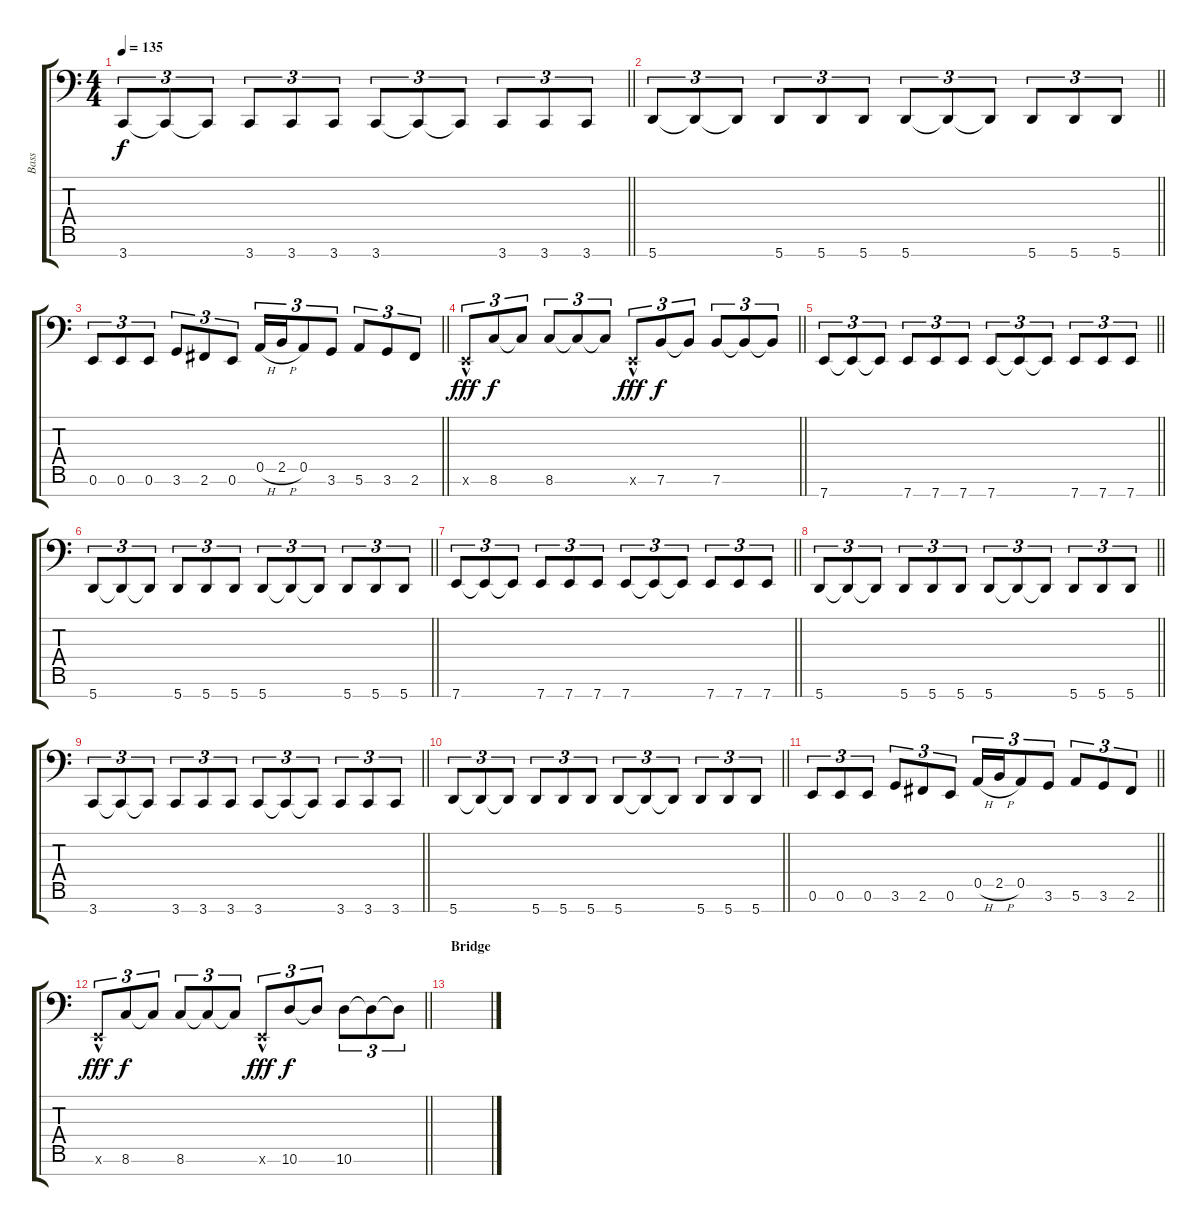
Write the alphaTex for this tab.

\track ("Bass" "Bass") {instrument electricbasspick}
\staff {score tabs}
\tuning (E3 B2 G2 D2 A1 E1 A0) {hide}
\ts (4 4)
\tempo 135
\clef f4
\barLineRight lightlight
\ks c
3.7.8{tu (3 2) dy f} 3.7{t}.8{tu (3 2)} 3.7{t}.8{tu (3 2)} 3.7.8{tu (3 2)} 3.7.8{tu (3 2)} 3.7.8{tu (3 2)} 3.7.8{tu (3 2)} 3.7{t}.8{tu (3 2)} 3.7{t}.8{tu (3 2)} 3.7.8{tu (3 2)} 3.7.8{tu (3 2)} 3.7.8{tu (3 2)} |
\barLineRight lightlight
5.7.8{tu (3 2)} 5.7{t}.8{tu (3 2)} 5.7{t}.8{tu (3 2)} 5.7.8{tu (3 2)} 5.7.8{tu (3 2)} 5.7.8{tu (3 2)} 5.7.8{tu (3 2)} 5.7{t}.8{tu (3 2)} 5.7{t}.8{tu (3 2)} 5.7.8{tu (3 2)} 5.7.8{tu (3 2)} 5.7.8{tu (3 2)} |
\barLineRight lightlight
0.6.8{tu (3 2)} 0.6.8{tu (3 2)} 0.6.8{tu (3 2)} 3.6.8{tu (3 2)} 2.6.8{tu (3 2)} 0.6.8{tu (3 2)} 0.5{h}.16{tu (3 2)} 2.5{h}.16{tu (3 2)} 0.5.8{tu (3 2)} 3.6.8{tu (3 2)} 5.6.8{tu (3 2)} 3.6.8{tu (3 2)} 2.6.8{tu (3 2)} |
\barLineRight lightlight
0.6{hac x}.8{tu (3 2) dy fff} 8.6.8{tu (3 2) dy f} 8.6{t}.8{tu (3 2)} 8.6.8{tu (3 2)} 8.6{t}.8{tu (3 2)} 8.6{t}.8{tu (3 2)} 0.6{hac x}.8{tu (3 2) dy fff} 7.6.8{tu (3 2) dy f} 7.6{t}.8{tu (3 2)} 7.6.8{tu (3 2)} 7.6{t}.8{tu (3 2)} 7.6{t}.8{tu (3 2)} |
\barLineRight lightlight
7.7.8{tu (3 2)} 7.7{t}.8{tu (3 2)} 7.7{t}.8{tu (3 2)} 7.7.8{tu (3 2)} 7.7.8{tu (3 2)} 7.7.8{tu (3 2)} 7.7.8{tu (3 2)} 7.7{t}.8{tu (3 2)} 7.7{t}.8{tu (3 2)} 7.7.8{tu (3 2)} 7.7.8{tu (3 2)} 7.7.8{tu (3 2)} |
\barLineRight lightlight
5.7.8{tu (3 2)} 5.7{t}.8{tu (3 2)} 5.7{t}.8{tu (3 2)} 5.7.8{tu (3 2)} 5.7.8{tu (3 2)} 5.7.8{tu (3 2)} 5.7.8{tu (3 2)} 5.7{t}.8{tu (3 2)} 5.7{t}.8{tu (3 2)} 5.7.8{tu (3 2)} 5.7.8{tu (3 2)} 5.7.8{tu (3 2)} |
\barLineRight lightlight
7.7.8{tu (3 2)} 7.7{t}.8{tu (3 2)} 7.7{t}.8{tu (3 2)} 7.7.8{tu (3 2)} 7.7.8{tu (3 2)} 7.7.8{tu (3 2)} 7.7.8{tu (3 2)} 7.7{t}.8{tu (3 2)} 7.7{t}.8{tu (3 2)} 7.7.8{tu (3 2)} 7.7.8{tu (3 2)} 7.7.8{tu (3 2)} |
\barLineRight lightlight
5.7.8{tu (3 2)} 5.7{t}.8{tu (3 2)} 5.7{t}.8{tu (3 2)} 5.7.8{tu (3 2)} 5.7.8{tu (3 2)} 5.7.8{tu (3 2)} 5.7.8{tu (3 2)} 5.7{t}.8{tu (3 2)} 5.7{t}.8{tu (3 2)} 5.7.8{tu (3 2)} 5.7.8{tu (3 2)} 5.7.8{tu (3 2)} |
\barLineRight lightlight
3.7.8{tu (3 2)} 3.7{t}.8{tu (3 2)} 3.7{t}.8{tu (3 2)} 3.7.8{tu (3 2)} 3.7.8{tu (3 2)} 3.7.8{tu (3 2)} 3.7.8{tu (3 2)} 3.7{t}.8{tu (3 2)} 3.7{t}.8{tu (3 2)} 3.7.8{tu (3 2)} 3.7.8{tu (3 2)} 3.7.8{tu (3 2)} |
\barLineRight lightlight
5.7.8{tu (3 2)} 5.7{t}.8{tu (3 2)} 5.7{t}.8{tu (3 2)} 5.7.8{tu (3 2)} 5.7.8{tu (3 2)} 5.7.8{tu (3 2)} 5.7.8{tu (3 2)} 5.7{t}.8{tu (3 2)} 5.7{t}.8{tu (3 2)} 5.7.8{tu (3 2)} 5.7.8{tu (3 2)} 5.7.8{tu (3 2)} |
\barLineRight lightlight
0.6.8{tu (3 2)} 0.6.8{tu (3 2)} 0.6.8{tu (3 2)} 3.6.8{tu (3 2)} 2.6.8{tu (3 2)} 0.6.8{tu (3 2)} 0.5{h}.16{tu (3 2)} 2.5{h}.16{tu (3 2)} 0.5.8{tu (3 2)} 3.6.8{tu (3 2)} 5.6.8{tu (3 2)} 3.6.8{tu (3 2)} 2.6.8{tu (3 2)} |
\barLineRight lightlight
0.6{hac x}.8{tu (3 2) dy fff} 8.6.8{tu (3 2) dy f} 8.6{t}.8{tu (3 2)} 8.6.8{tu (3 2)} 8.6{t}.8{tu (3 2)} 8.6{t}.8{tu (3 2)} 0.6{hac x}.8{tu (3 2) dy fff} 10.6.8{tu (3 2) dy f} 10.6{t}.8{tu (3 2)} 10.6.8{tu (3 2)} 10.6{t}.8{tu (3 2)} 10.6{t}.8{tu (3 2)} |
\section ("" "Bridge")
